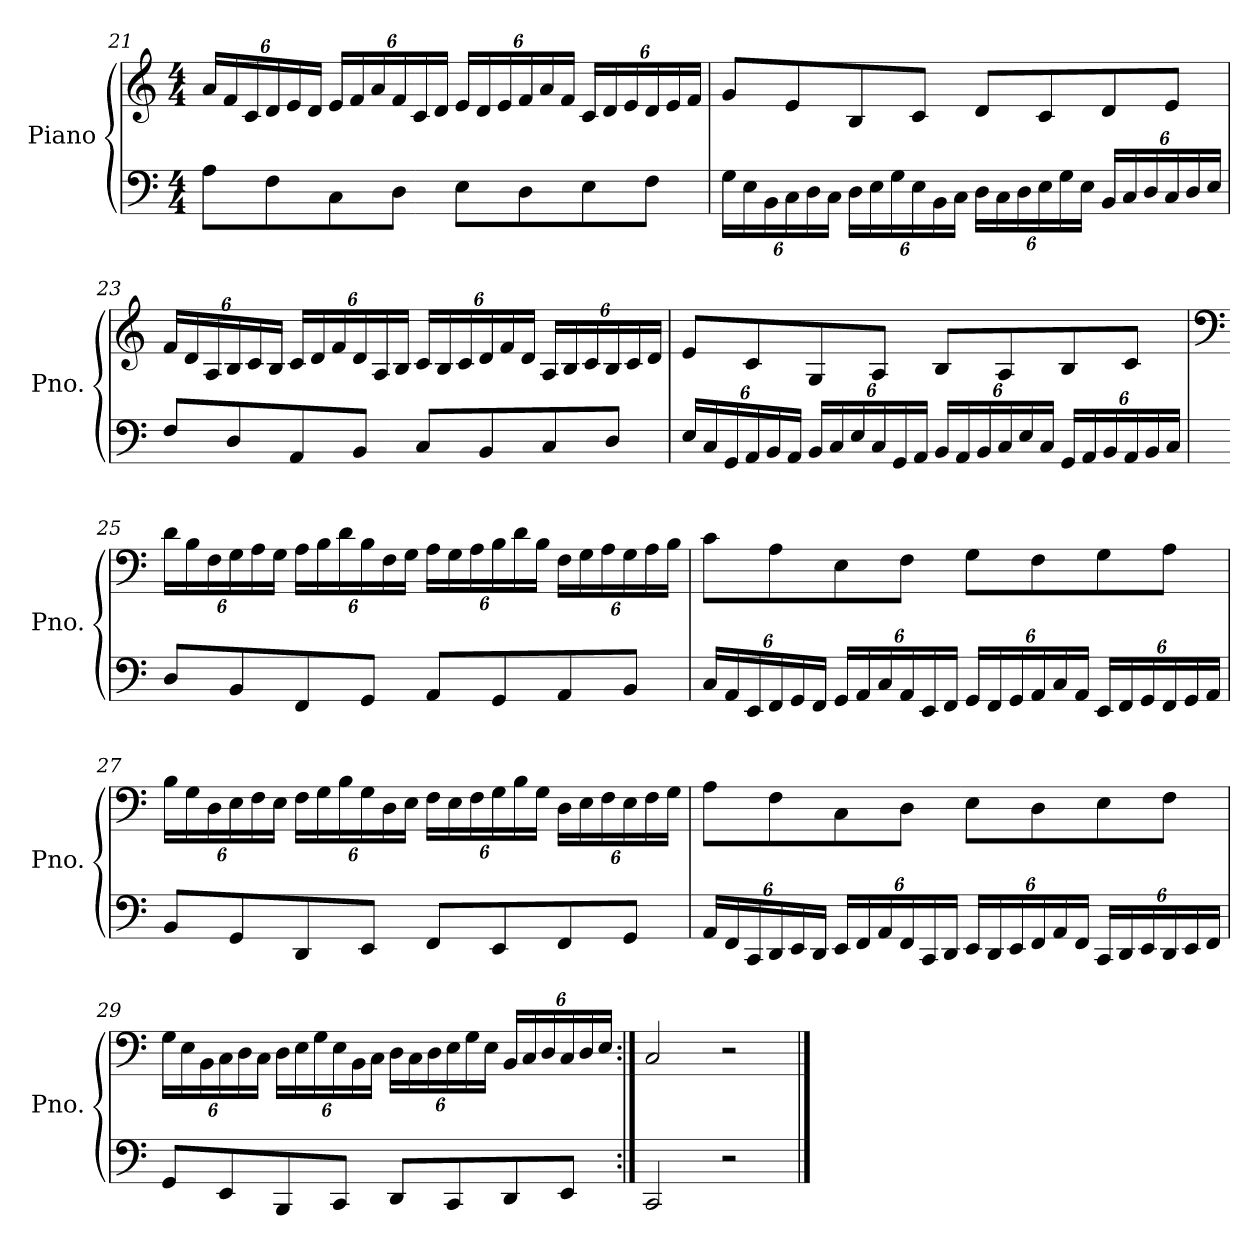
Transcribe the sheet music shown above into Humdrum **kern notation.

**kern	**kern
*part1	*part1
*staff2	*staff1
*I"Piano	*
*I'Pno.	*
!!LO:LB:g=z
*clefF4	*clefG2
*k[]	*k[]
*M4/4	*M4/4
*	*Xbrackettup
=21	=21
8A\L	24a/LL
.	24f/
.	24c/
8F\	24d/
.	24e/
.	24d/JJ
8C\	24e/LL
.	24f/
.	24a/
8D\J	24f/
.	24c/
.	24d/JJ
8E\L	24e/LL
.	24d/
.	24e/
8D\	24f/
.	24a/
.	24f/JJ
8E\	24c/LL
.	24d/
.	24e/
8F\J	24d/
.	24e/
.	24f/JJ
=22	=22
*Xbrackettup	*
24G\LL	8g/L
24E\	.
24BB\	.
24C\	8e/
24D\	.
24C\JJ	.
24D\LL	8B/
24E\	.
24G\	.
24E\	8c/J
24BB\	.
24C\JJ	.
24D\LL	8d/L
24C\	.
24D\	.
24E\	8c/
24G\	.
24E\JJ	.
24BB/LL	8d/
24C/	.
24D/	.
24C/	8e/J
24D/	.
24E/JJ	.
!!LO:LB:g=z
=23	=23
8F/L	24f/LL
.	24d/
.	24A/
8D/	24B/
.	24c/
.	24B/JJ
8AA/	24c/LL
.	24d/
.	24f/
8BB/J	24d/
.	24A/
.	24B/JJ
8C/L	24c/LL
.	24B/
.	24c/
8BB/	24d/
.	24f/
.	24d/JJ
8C/	24A/LL
.	24B/
.	24c/
8D/J	24B/
.	24c/
.	24d/JJ
=24	=24
24E/LL	8e/L
24C/	.
24GG/	.
24AA/	8c/
24BB/	.
24AA/JJ	.
24BB/LL	8G/
24C/	.
24E/	.
24C/	8A/J
24GG/	.
24AA/JJ	.
24BB/LL	8B/L
24AA/	.
24BB/	.
24C/	8A/
24E/	.
24C/JJ	.
24GG/LL	8B/
24AA/	.
24BB/	.
24AA/	8c/J
24BB/	.
24C/JJ	.
!!LO:PB:g=z
=25	=25
*	*clefF4
8D/L	24d\LL
.	24B\
.	24F\
8BB/	24G\
.	24A\
.	24G\JJ
8FF/	24A\LL
.	24B\
.	24d\
8GG/J	24B\
.	24F\
.	24G\JJ
8AA/L	24A\LL
.	24G\
.	24A\
8GG/	24B\
.	24d\
.	24B\JJ
8AA/	24F\LL
.	24G\
.	24A\
8BB/J	24G\
.	24A\
.	24B\JJ
=26	=26
24C/LL	8c\L
24AA/	.
24EE/	.
24FF/	8A\
24GG/	.
24FF/JJ	.
24GG/LL	8E\
24AA/	.
24C/	.
24AA/	8F\J
24EE/	.
24FF/JJ	.
24GG/LL	8G\L
24FF/	.
24GG/	.
24AA/	8F\
24C/	.
24AA/JJ	.
24EE/LL	8G\
24FF/	.
24GG/	.
24FF/	8A\J
24GG/	.
24AA/JJ	.
!!LO:LB:g=z
=27	=27
8BB/L	24B\LL
.	24G\
.	24D\
8GG/	24E\
.	24F\
.	24E\JJ
8DD/	24F\LL
.	24G\
.	24B\
8EE/J	24G\
.	24D\
.	24E\JJ
8FF/L	24F\LL
.	24E\
.	24F\
8EE/	24G\
.	24B\
.	24G\JJ
8FF/	24D\LL
.	24E\
.	24F\
8GG/J	24E\
.	24F\
.	24G\JJ
=28	=28
24AA/LL	8A\L
24FF/	.
24CC/	.
24DD/	8F\
24EE/	.
24DD/JJ	.
24EE/LL	8C\
24FF/	.
24AA/	.
24FF/	8D\J
24CC/	.
24DD/JJ	.
24EE/LL	8E\L
24DD/	.
24EE/	.
24FF/	8D\
24AA/	.
24FF/JJ	.
24CC/LL	8E\
24DD/	.
24EE/	.
24DD/	8F\J
24EE/	.
24FF/JJ	.
!!LO:LB:g=z
=29	=29
8GG/L	24G\LL
.	24E\
.	24BB\
8EE/	24C\
.	24D\
.	24C\JJ
8BBB/	24D\LL
.	24E\
.	24G\
8CC/J	24E\
.	24BB\
.	24C\JJ
8DD/L	24D\LL
.	24C\
.	24D\
8CC/	24E\
.	24G\
.	24E\JJ
8DD/	24BB/LL
.	24C/
.	24D/
8EE/J	24C/
.	24D/
.	24E/JJ
=30:|!	=30:|!
2CC/	2C/
2r	2r
==	==
*-	*-
